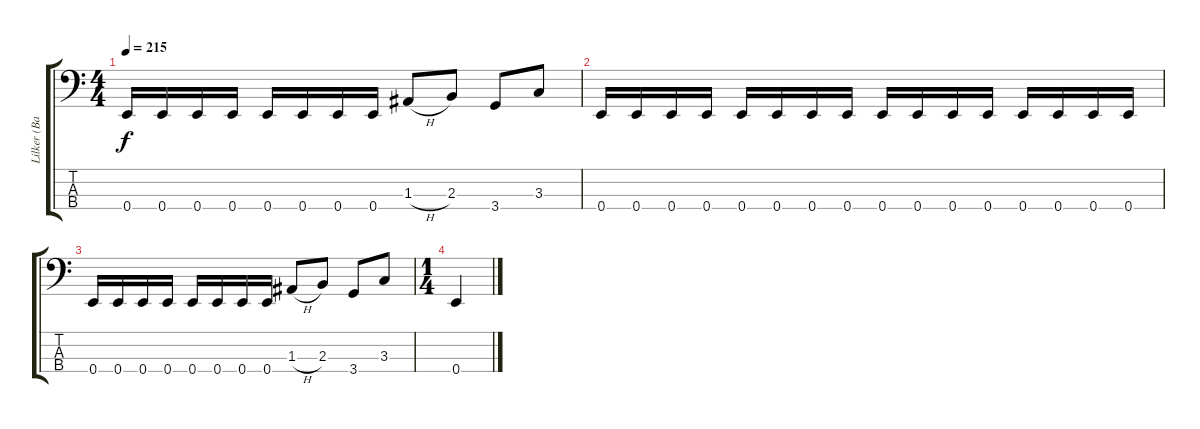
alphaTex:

\track ("Lilker (Bass)" "Lilker (Ba") {instrument electricbasspick}
\staff {score tabs}
\tuning (G2 D2 A1 E1) {hide}
\ts (4 4)
\tempo 215
\clef f4
\ks c
0.4.16{dy f} 0.4.16 0.4.16 0.4.16 0.4.16 0.4.16 0.4.16 0.4.16 1.3{h}.8 2.3.8 3.4.8 3.3.8 |
0.4.16 0.4.16 0.4.16 0.4.16 0.4.16 0.4.16 0.4.16 0.4.16 0.4.16 0.4.16 0.4.16 0.4.16 0.4.16 0.4.16 0.4.16 0.4.16 |
0.4.16 0.4.16 0.4.16 0.4.16 0.4.16 0.4.16 0.4.16 0.4.16 1.3{h}.8 2.3.8 3.4.8 3.3.8 |
\ts (1 4)
0.4.4
